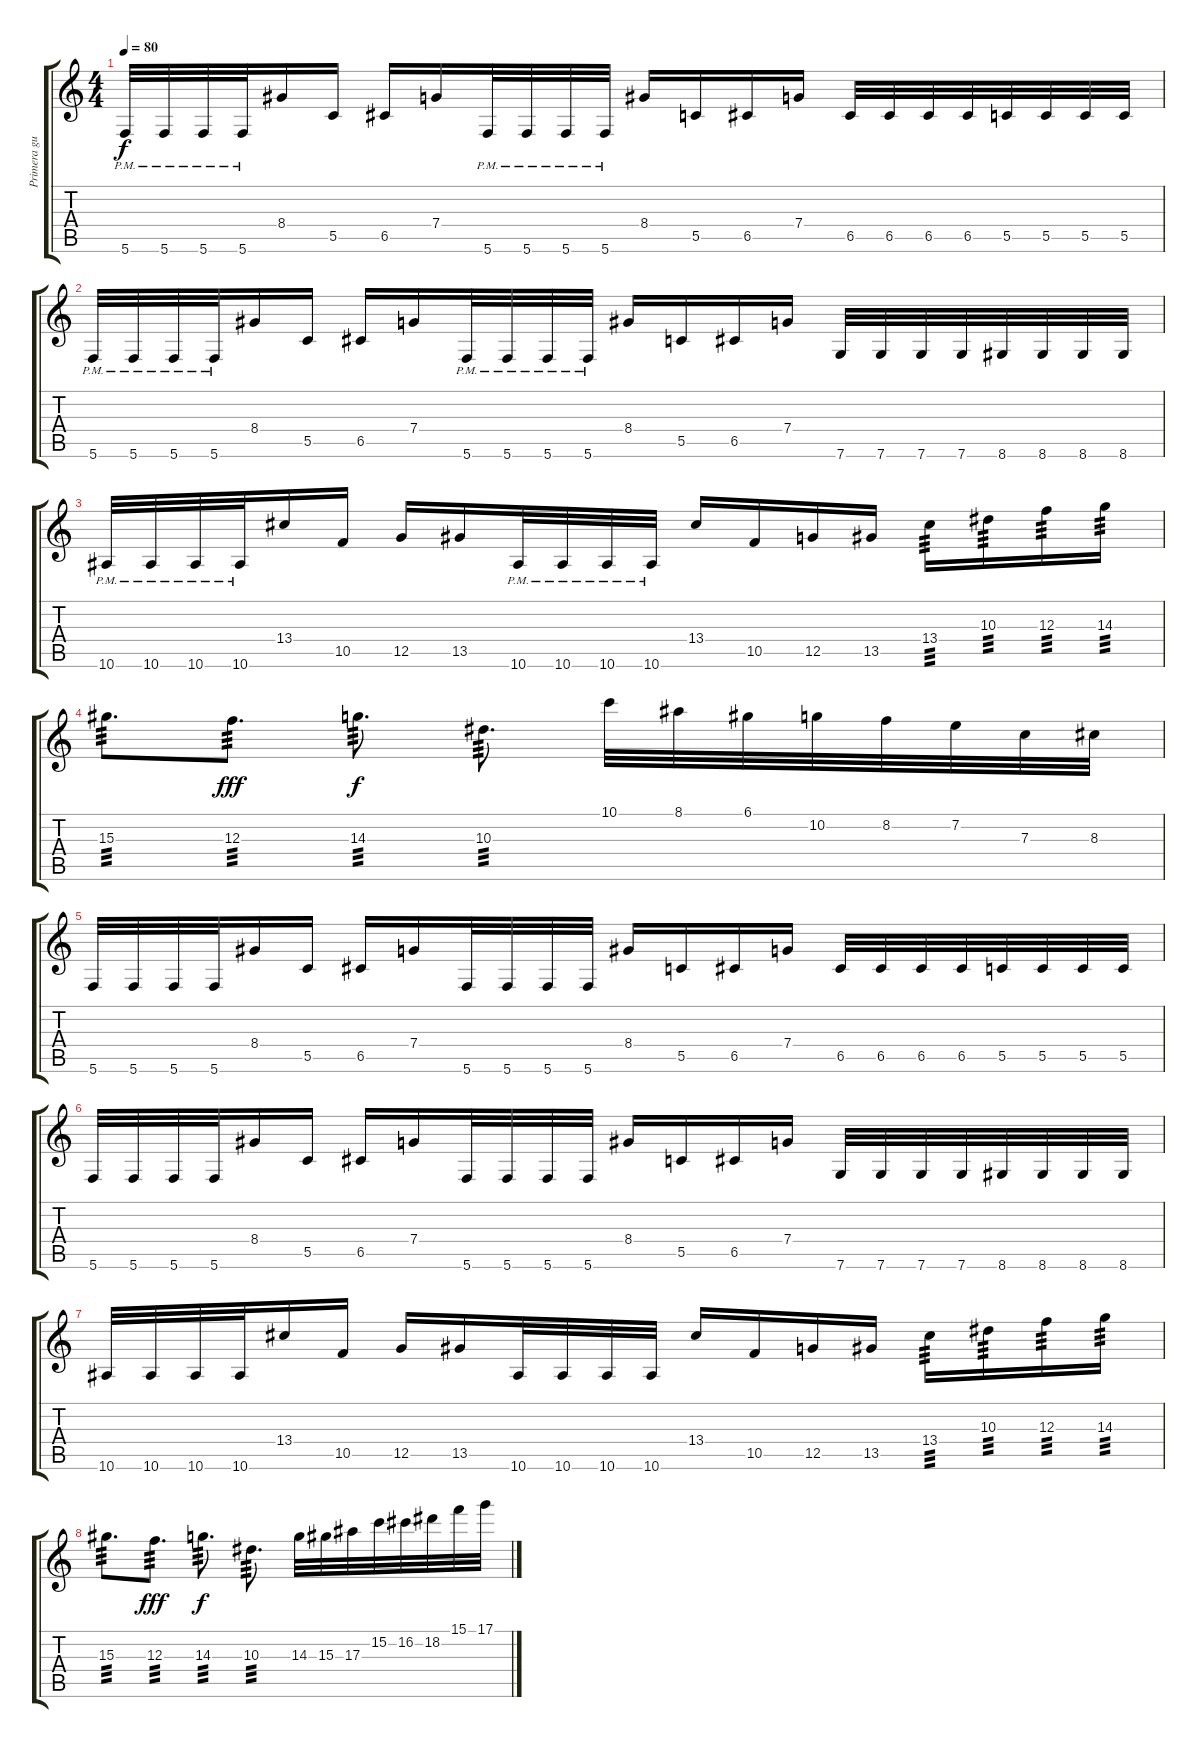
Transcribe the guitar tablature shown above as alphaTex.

\track ("Primera guitarra" "Primera gu") {instrument distortionguitar}
\staff {score tabs}
\tuning (D4 A3 F3 C3 G2 C2) {hide}
\ts (4 4)
\tempo 80
\clef g2
\ks c
5.6{pm}.32{dy f} 5.6{pm}.32 5.6{pm}.32 5.6{pm}.32 8.4.16 5.5.16 6.5.16 7.4.16 5.6{pm}.32 5.6{pm}.32 5.6{pm}.32 5.6{pm}.32 8.4.16 5.5.16 6.5.16 7.4.16 6.5.32 6.5.32 6.5.32 6.5.32 5.5.32 5.5.32 5.5.32 5.5.32 |
5.6{pm}.32 5.6{pm}.32 5.6{pm}.32 5.6{pm}.32 8.4.16 5.5.16 6.5.16 7.4.16 5.6{pm}.32 5.6{pm}.32 5.6{pm}.32 5.6{pm}.32 8.4.16 5.5.16 6.5.16 7.4.16 7.6.32 7.6.32 7.6.32 7.6.32 8.6.32 8.6.32 8.6.32 8.6.32 |
10.6{pm}.32 10.6{pm}.32 10.6{pm}.32 10.6{pm}.32 13.4.16 10.5.16 12.5.16 13.5.16 10.6{pm}.32 10.6{pm}.32 10.6{pm}.32 10.6{pm}.32 13.4.16 10.5.16 12.5.16 13.5.16 13.4.16{tp 3} 10.3.16{tp 3} 12.3.16{tp 3} 14.3.16{tp 3} |
15.3.8{d tp 3} 12.3.8{d tp 3 dy fff} 14.3.8{d tp 3 dy f} 10.3.8{d tp 3} 10.1.32 8.1.32 6.1.32 10.2.32 8.2.32 7.2.32 7.3.32 8.3.32 |
5.6.32 5.6.32 5.6.32 5.6.32 8.4.16 5.5.16 6.5.16 7.4.16 5.6.32 5.6.32 5.6.32 5.6.32 8.4.16 5.5.16 6.5.16 7.4.16 6.5.32 6.5.32 6.5.32 6.5.32 5.5.32 5.5.32 5.5.32 5.5.32 |
5.6.32 5.6.32 5.6.32 5.6.32 8.4.16 5.5.16 6.5.16 7.4.16 5.6.32 5.6.32 5.6.32 5.6.32 8.4.16 5.5.16 6.5.16 7.4.16 7.6.32 7.6.32 7.6.32 7.6.32 8.6.32 8.6.32 8.6.32 8.6.32 |
10.6.32 10.6.32 10.6.32 10.6.32 13.4.16 10.5.16 12.5.16 13.5.16 10.6.32 10.6.32 10.6.32 10.6.32 13.4.16 10.5.16 12.5.16 13.5.16 13.4.16{tp 3} 10.3.16{tp 3} 12.3.16{tp 3} 14.3.16{tp 3} |
15.3.8{d tp 3} 12.3.8{d tp 3 dy fff} 14.3.8{d tp 3 dy f} 10.3.8{d tp 3} 14.3.32 15.3.32 17.3.32 15.2.32 16.2.32 18.2.32 15.1.32 17.1.32
